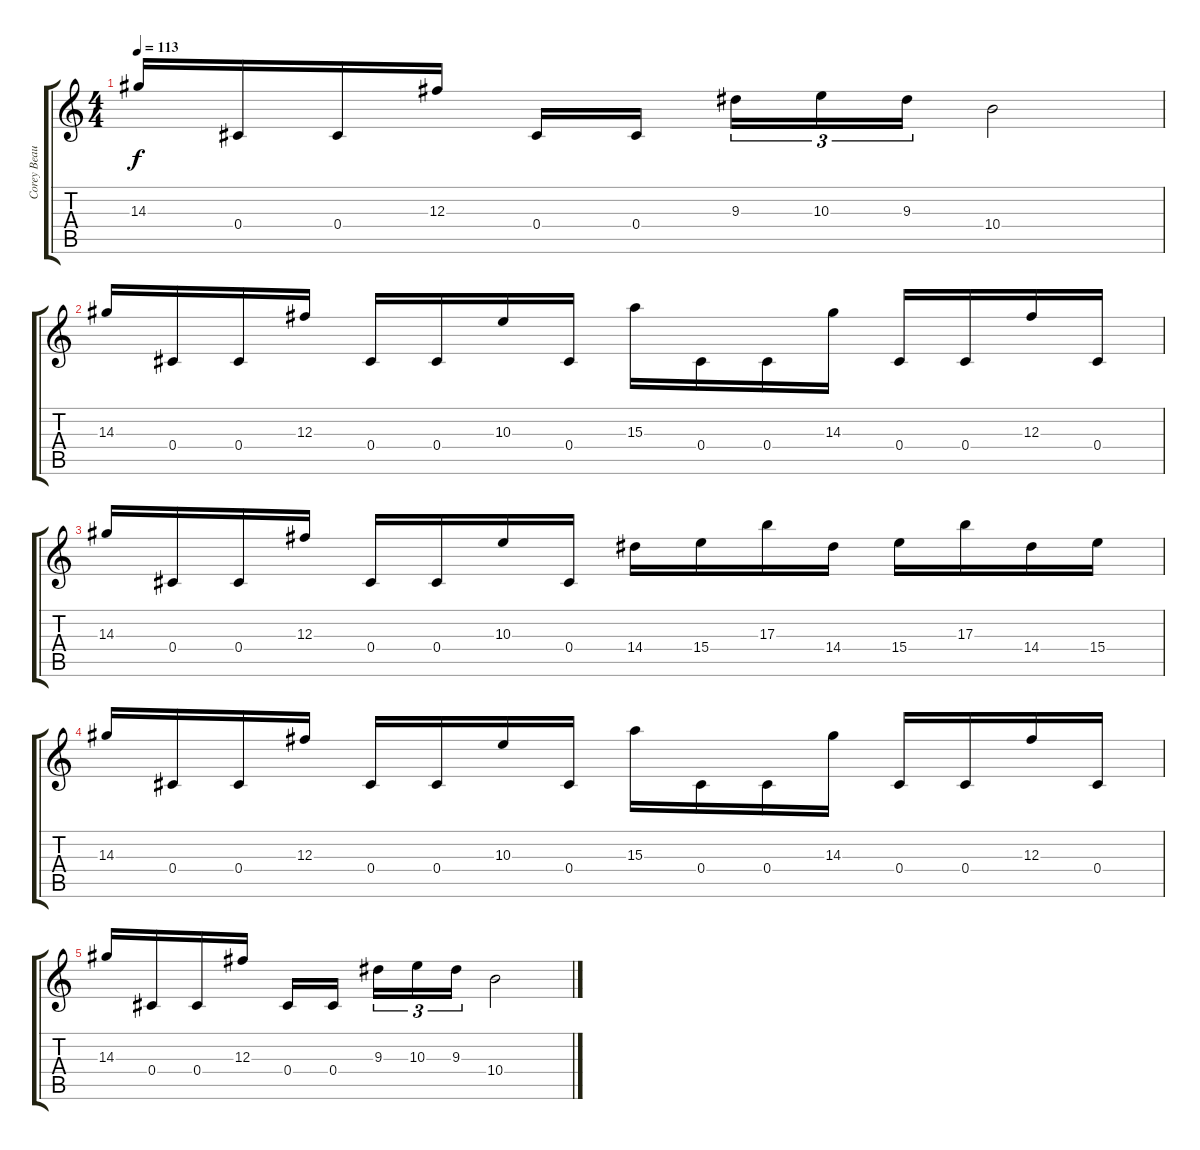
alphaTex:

\track ("Corey Beaulieu" "Corey Beau") {instrument distortionguitar}
\staff {score tabs}
\tuning (Eb4 Bb3 Gb3 Db3 Ab2 Db2) {hide}
\ts (4 4)
\tempo 113
\clef g2
\ks c
14.3.16{dy f} 0.4.16 0.4.16 12.3.16 0.4.16 0.4.16{beam splitsecondary} 9.3.16{tu (3 2)} 10.3.16{tu (3 2)} 9.3.16{tu (3 2)} 10.4.2 |
14.3.16 0.4.16 0.4.16 12.3.16 0.4.16 0.4.16 10.3.16 0.4.16 15.3.16 0.4.16 0.4.16 14.3.16 0.4.16 0.4.16 12.3.16 0.4.16 |
14.3.16 0.4.16 0.4.16 12.3.16 0.4.16 0.4.16 10.3.16 0.4.16 14.4.16 15.4.16 17.3.16 14.4.16 15.4.16 17.3.16 14.4.16 15.4.16 |
14.3.16 0.4.16 0.4.16 12.3.16 0.4.16 0.4.16 10.3.16 0.4.16 15.3.16 0.4.16 0.4.16 14.3.16 0.4.16 0.4.16 12.3.16 0.4.16 |
14.3.16 0.4.16 0.4.16 12.3.16 0.4.16 0.4.16{beam splitsecondary} 9.3.16{tu (3 2)} 10.3.16{tu (3 2)} 9.3.16{tu (3 2)} 10.4.2
